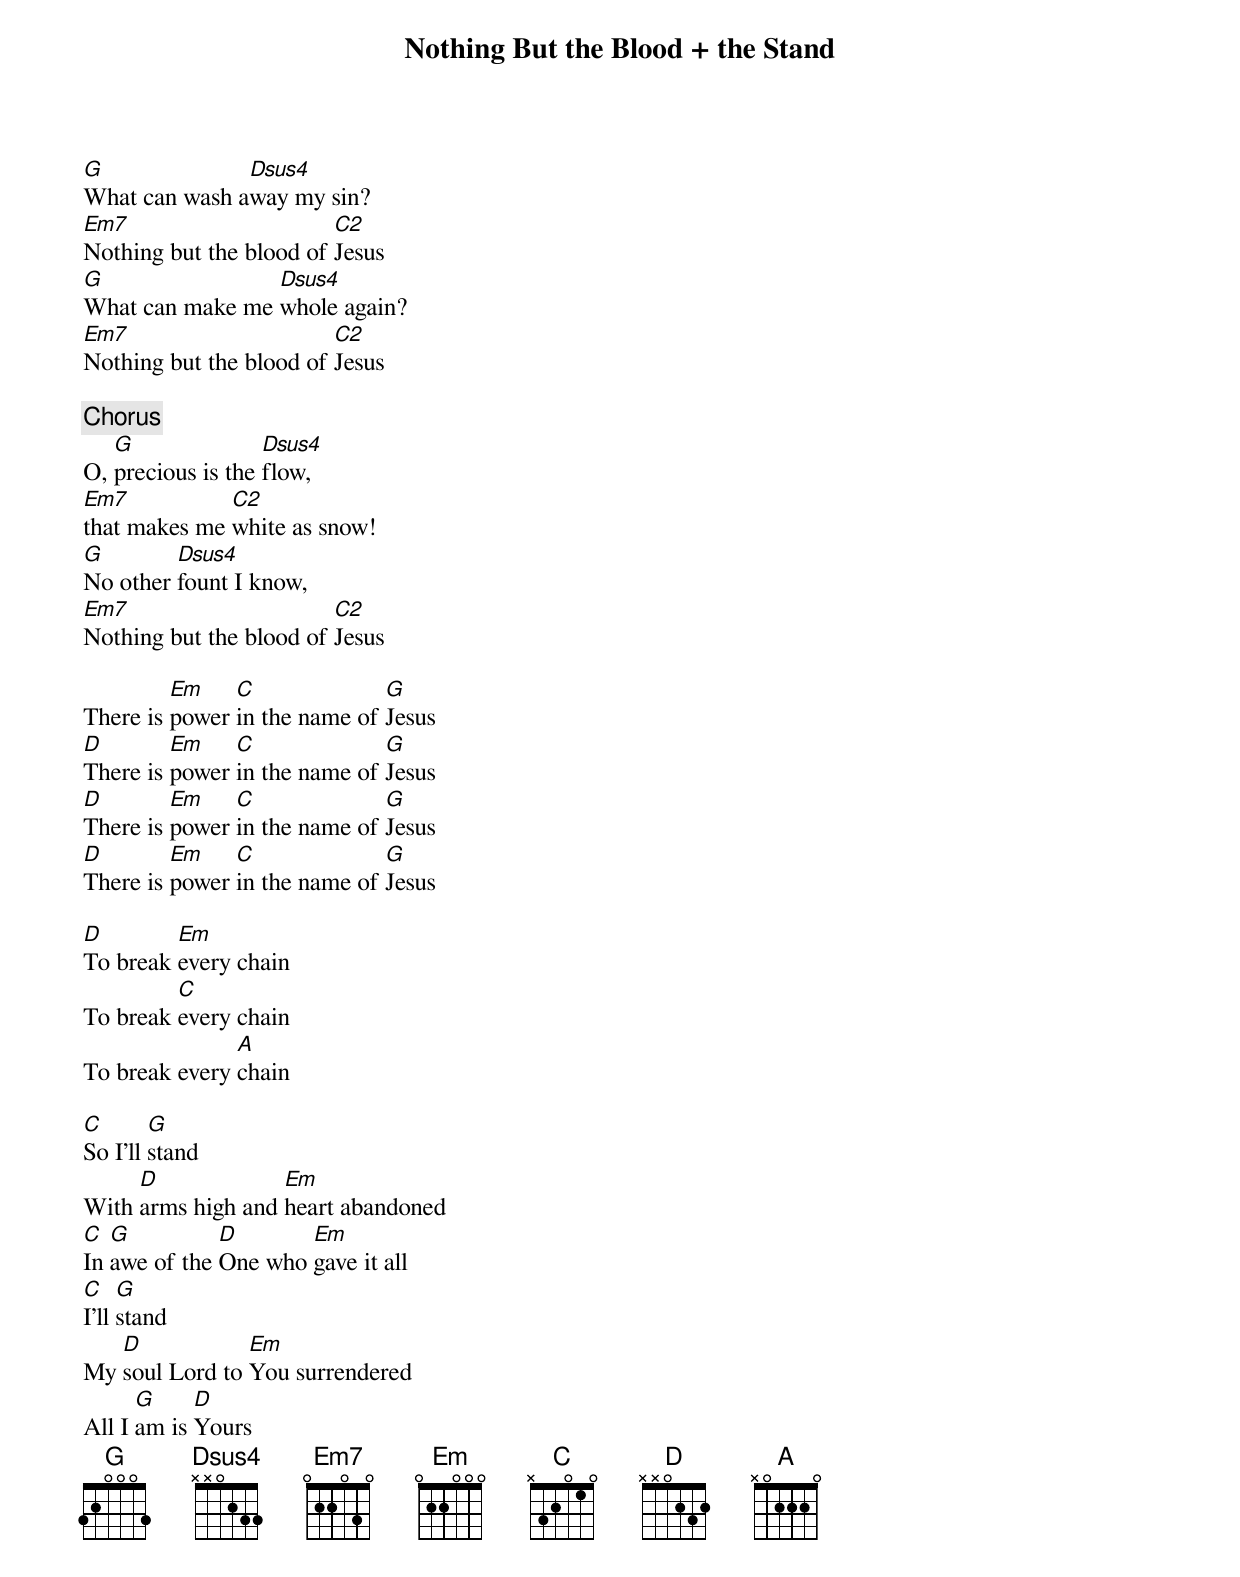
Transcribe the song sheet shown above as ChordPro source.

{Title:Nothing But the Blood + the Stand}

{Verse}
[G]What can wash a[Dsus4]way my sin?
[Em7]Nothing but the blood of [C2]Jesus
[G]What can make me [Dsus4]whole again?
[Em7]Nothing but the blood of [C2]Jesus

{Chorus}
O, [G]precious is the [Dsus4]flow,
[Em7]that makes me [C2]white as snow!
[G]No other [Dsus4]fount I know,
[Em7]Nothing but the blood of [C2]Jesus

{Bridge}
There is [Em]power [C]in the name of [G]Jesus
[D]There is [Em]power [C]in the name of [G]Jesus
[D]There is [Em]power [C]in the name of [G]Jesus
[D]There is [Em]power [C]in the name of [G]Jesus

[D]To break [Em]every chain
To break [C]every chain
To break every [A]chain

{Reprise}
[C]So I'll [G]stand
With [D]arms high and [Em]heart abandoned
[C]In [G]awe of the [D]One who [Em]gave it all
[C]I'll [G]stand
My [D]soul Lord to [Em]You surrendered
All I [G]am is [D]Yours
